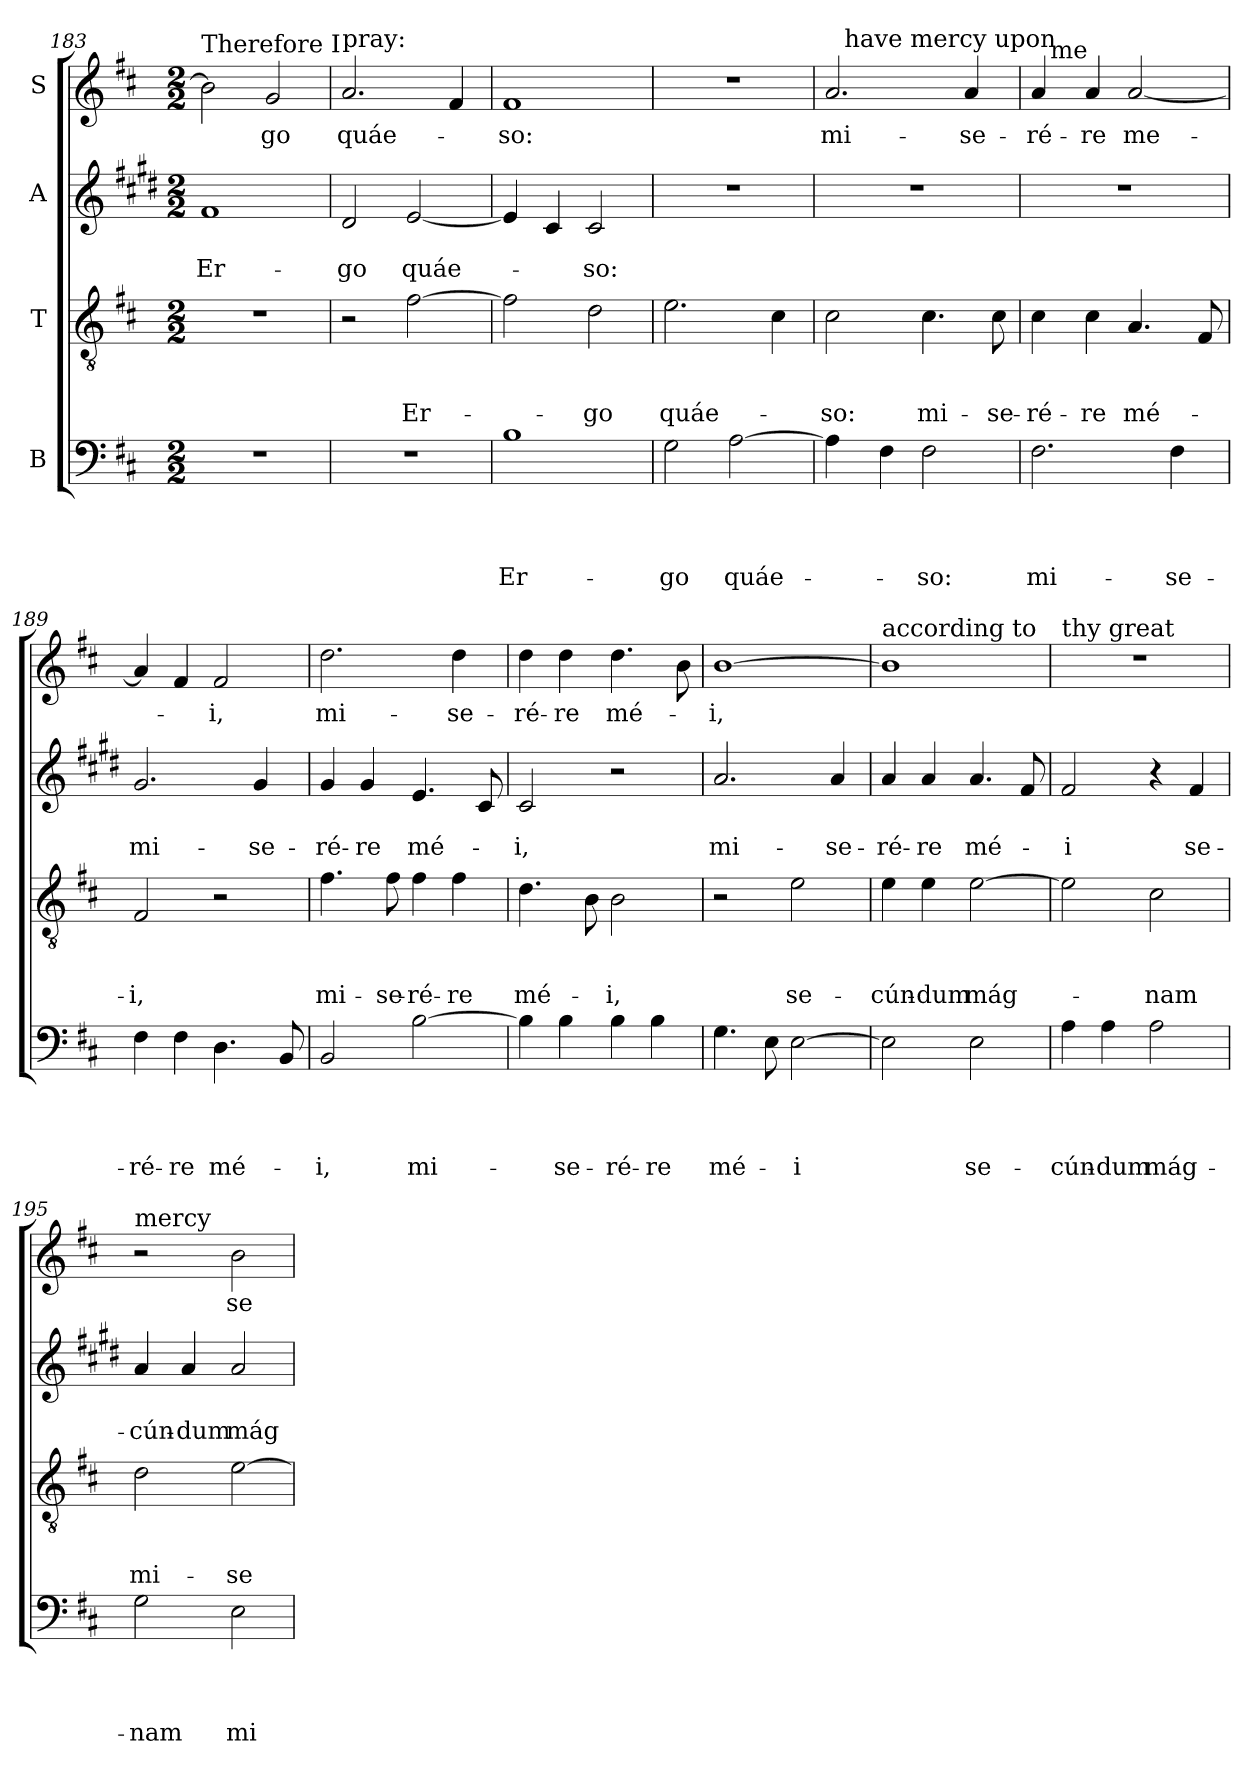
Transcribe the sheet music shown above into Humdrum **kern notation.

**kern	**text	**text	**text	**text	**kern	**text	**text	**text	**kern	**text	**text	**kern	**text
*part4	*part4	*part4	*part4	*part4	*part3	*part3	*part3	*part3	*part2	*part2	*part2	*part1	*part1
*staff4	*staff4	*staff4	*staff4	*staff4	*staff3	*staff3	*staff3	*staff3	*staff2	*staff2	*staff2	*staff1	*staff1
*I"B	*	*	*	*	*I"T	*	*	*	*I"A	*	*	*I"S	*
!!LO:PB:g=z
*clefF4	*	*	*	*	*clefGv2	*	*	*	*clefG2	*	*	*clefG2	*
*	*	*	*	*	*	*	*	*	*ITrd1c2	*	*	*	*
*k[f#c#]	*	*	*	*	*k[f#c#]	*	*	*	*k[f#c#]	*	*	*k[f#c#]	*
*D:	*	*	*	*	*D:	*	*	*	*D:	*	*	*D:	*
*M2/2	*	*	*	*	*M2/2	*	*	*	*M2/2	*	*	*M2/2	*
=183	=183	=183	=183	=183	=183	=183	=183	=183	=183	=183	=183	=183	=183
!	!	!	!	!	!	!	!	!	!	!	!	!LO:TX:a:t=Therefore I	!
!	!	!	!	!	!	!	!	!	!	!	!LO:LY:b	!	!
1r	.	.	.	.	1r	.	.	.	1e	.	Er-	2b\]	.
!	!	!	!	!	!	!	!	!	!	!	!	!	!LO:LY:b
.	.	.	.	.	.	.	.	.	.	.	.	2g/	-go
=184	=184	=184	=184	=184	=184	=184	=184	=184	=184	=184	=184	=184	=184
!	!	!	!	!	!	!	!	!	!	!	!	!LO:TX:a:t=pray&colon;	!
!	!	!	!	!	!	!	!	!	!	!	!LO:LY:b	!	!LO:LY:b
1r	.	.	.	.	2r	.	.	.	2c#/	.	-go	2.a/	quáe-
!	!	!	!	!	!	!	!	!LO:LY:b	!	!	!LO:LY:b	!	!
.	.	.	.	.	[2f#\	.	.	Er-	[2d/	.	quáe-	.	.
.	.	.	.	.	.	.	.	.	.	.	.	4f#/	.
=185	=185	=185	=185	=185	=185	=185	=185	=185	=185	=185	=185	=185	=185
!	!	!	!	!LO:LY:b	!	!	!	!	!	!	!	!	!LO:LY:b
1B	.	.	.	Er-	2f#\]	.	.	.	4d/]	.	.	1f#	-so:
.	.	.	.	.	.	.	.	.	4B/	.	.	.	.
!	!	!	!	!	!	!	!	!LO:LY:b	!	!	!LO:LY:b	!	!
.	.	.	.	.	2d\	.	.	-go	2B/	.	-so:	.	.
=186	=186	=186	=186	=186	=186	=186	=186	=186	=186	=186	=186	=186	=186
!	!	!	!	!LO:LY:b	!	!	!	!LO:LY:b	!	!	!	!	!
2G\	.	.	.	-go	2.e\	.	.	quáe-	1r	.	.	1r	.
!	!	!	!	!LO:LY:b	!	!	!	!	!	!	!	!	!
[2A\	.	.	.	quáe-	.	.	.	.	.	.	.	.	.
.	.	.	.	.	4c#\	.	.	.	.	.	.	.	.
=187	=187	=187	=187	=187	=187	=187	=187	=187	=187	=187	=187	=187	=187
!	!	!	!	!	!	!	!	!LO:LY:b	!	!	!	!	!LO:LY:b
*	*	*	*	*	*	*	*	*	*	*	*	*^	*
4A\]	.	.	.	.	2c#\	.	.	-so:	1r	.	.	2.a/	16ryy	mi-
!	!	!	!	!	!	!	!	!	!	!	!	!	!LO:TX:a:t=have mercy upon	!
.	.	.	.	.	.	.	.	.	.	.	.	.	2...ryy	.
4F#\	.	.	.	.	.	.	.	.	.	.	.	.	.	.
!	!	!	!	!LO:LY:b	!	!	!	!LO:LY:b	!	!	!	!	!	!
2F#\	.	.	.	-so:	4.c#\	.	.	mi-	.	.	.	.	.	.
!	!	!	!	!	!	!	!	!	!	!	!	!	!	!LO:LY:b
.	.	.	.	.	.	.	.	.	.	.	.	4a/	.	-se-
!	!	!	!	!	!	!	!	!LO:LY:b	!	!	!	!	!	!
.	.	.	.	.	8c#\	.	.	-se-	.	.	.	.	.	.
=188	=188	=188	=188	=188	=188	=188	=188	=188	=188	=188	=188	=188	=188	=188
!	!	!	!	!LO:LY:b	!	!	!	!LO:LY:b	!	!	!	!	!	!LO:LY:b
2.F#\	.	.	.	mi-	4c#\	.	.	-ré-	1r	.	.	4a/	16ryy	-ré-
!	!	!	!	!	!	!	!	!	!	!	!	!	!LO:TX:a:t=me	!
.	.	.	.	.	.	.	.	.	.	.	.	.	2...ryy	.
!	!	!	!	!	!	!	!	!LO:LY:b	!	!	!	!	!	!LO:LY:b
.	.	.	.	.	4c#\	.	.	-re	.	.	.	4a/	.	-re
!	!	!	!	!	!	!	!	!LO:LY:b	!	!	!	!	!	!LO:LY:b
.	.	.	.	.	4.A/	.	.	mé-	.	.	.	[2a/	.	me-
!	!	!	!	!LO:LY:b	!	!	!	!	!	!	!	!	!	!
4F#\	.	.	.	-se-	.	.	.	.	.	.	.	.	.	.
.	.	.	.	.	8F#/	.	.	.	.	.	.	.	.	.
!!LO:LB:g=z
=189	=189	=189	=189	=189	=189	=189	=189	=189	=189	=189	=189	=189	=189	=189
!	!	!	!	!LO:LY:b	!	!	!	!LO:LY:b	!	!	!LO:LY:b	!	!	!
*	*	*	*	*	*	*	*	*	*	*	*	*v	*v	*
4F#\	.	.	.	-ré-	2F#/	.	.	-i,	2.f#/	.	mi-	4a/]	.
!	!	!	!	!LO:LY:b	!	!	!	!	!	!	!	!	!
4F#\	.	.	.	-re	.	.	.	.	.	.	.	4f#/	.
!	!	!	!	!LO:LY:b	!	!	!	!	!	!	!	!	!LO:LY:b
4.D\	.	.	.	mé-	2r	.	.	.	.	.	.	2f#/	-i,
!	!	!	!	!	!	!	!	!	!	!	!LO:LY:b	!	!
.	.	.	.	.	.	.	.	.	4f#/	.	-se-	.	.
8BB/	.	.	.	.	.	.	.	.	.	.	.	.	.
=190	=190	=190	=190	=190	=190	=190	=190	=190	=190	=190	=190	=190	=190
!	!	!	!	!LO:LY:b	!	!	!	!LO:LY:b	!	!	!LO:LY:b	!	!LO:LY:b
2BB/	.	.	.	-i,	4.f#\	.	.	mi-	4f#/	.	-ré-	2.dd\	mi-
!	!	!	!	!	!	!	!	!	!	!	!LO:LY:b	!	!
.	.	.	.	.	.	.	.	.	4f#/	.	-re	.	.
!	!	!	!	!	!	!	!	!LO:LY:b	!	!	!	!	!
.	.	.	.	.	8f#\	.	.	-se-	.	.	.	.	.
!	!	!	!	!LO:LY:b	!	!	!	!LO:LY:b	!	!	!LO:LY:b	!	!
[2B\	.	.	.	mi-	4f#\	.	.	-ré-	4.d/	.	mé-	.	.
!	!	!	!	!	!	!	!	!LO:LY:b	!	!	!	!	!LO:LY:b
.	.	.	.	.	4f#\	.	.	-re	.	.	.	4dd\	-se-
.	.	.	.	.	.	.	.	.	8B/	.	.	.	.
=191	=191	=191	=191	=191	=191	=191	=191	=191	=191	=191	=191	=191	=191
!	!	!	!	!	!	!	!	!LO:LY:b	!	!	!LO:LY:b	!	!LO:LY:b
4B\]	.	.	.	.	4.d\	.	.	mé-	2B/	.	-i,	4dd\	-ré-
!	!	!	!	!LO:LY:b	!	!	!	!	!	!	!	!	!LO:LY:b
4B\	.	.	.	-se-	.	.	.	.	.	.	.	4dd\	-re
.	.	.	.	.	8B\	.	.	.	.	.	.	.	.
!	!	!	!	!LO:LY:b	!	!	!	!LO:LY:b	!	!	!	!	!LO:LY:b
4B\	.	.	.	-ré-	2B\	.	.	-i,	2r	.	.	4.dd\	mé-
!	!	!	!	!LO:LY:b	!	!	!	!	!	!	!	!	!
4B\	.	.	.	-re	.	.	.	.	.	.	.	.	.
.	.	.	.	.	.	.	.	.	.	.	.	8b\	.
=192	=192	=192	=192	=192	=192	=192	=192	=192	=192	=192	=192	=192	=192
!	!	!	!	!LO:LY:b	!	!	!	!	!	!	!LO:LY:b	!	!LO:LY:b
4.G\	.	.	.	mé-	2r	.	.	.	2.g/	.	mi-	[1b	-i,
8E\	.	.	.	.	.	.	.	.	.	.	.	.	.
!	!	!	!	!LO:LY:b	!	!	!	!LO:LY:b	!	!	!	!	!
[2E\	.	.	.	-i	2e\	.	.	se-	.	.	.	.	.
!	!	!	!	!	!	!	!	!	!	!	!LO:LY:b	!	!
.	.	.	.	.	.	.	.	.	4g/	.	-se-	.	.
=193	=193	=193	=193	=193	=193	=193	=193	=193	=193	=193	=193	=193	=193
!	!	!	!	!	!	!	!	!	!	!	!	!LO:TX:a:t=according to	!
!	!	!	!	!	!	!	!	!LO:LY:b	!	!	!LO:LY:b	!	!
2E\]	.	.	.	.	4e\	.	.	-cún-	4g/	.	-ré-	1b]	.
!	!	!	!	!	!	!	!	!LO:LY:b	!	!	!LO:LY:b	!	!
.	.	.	.	.	4e\	.	.	-dum	4g/	.	-re	.	.
!	!	!	!	!LO:LY:b	!	!	!	!LO:LY:b	!	!	!LO:LY:b	!	!
2E\	.	.	.	se-	[2e\	.	.	mág-	4.g/	.	mé-	.	.
.	.	.	.	.	.	.	.	.	8e/	.	.	.	.
!!LO:PB:g=z
=194	=194	=194	=194	=194	=194	=194	=194	=194	=194	=194	=194	=194	=194
!	!	!	!	!	!	!	!	!	!	!	!	!LO:TX:a:t=thy great	!
!	!	!	!	!LO:LY:b	!	!	!	!	!	!	!LO:LY:b	!	!
4A\	.	.	.	-cún-	2e\]	.	.	.	2e/	.	-i	1r	.
!	!	!	!	!LO:LY:b	!	!	!	!	!	!	!	!	!
4A\	.	.	.	-dum	.	.	.	.	.	.	.	.	.
!	!	!	!	!LO:LY:b	!	!	!	!LO:LY:b	!	!	!	!	!
2A\	.	.	.	mág-	2c#\	.	.	-nam	4r	.	.	.	.
!	!	!	!	!	!	!	!	!	!	!	!LO:LY:b	!	!
.	.	.	.	.	.	.	.	.	4e/	.	se-	.	.
=195	=195	=195	=195	=195	=195	=195	=195	=195	=195	=195	=195	=195	=195
!	!	!	!	!	!	!	!	!	!	!	!	!LO:TX:a:t=mercy	!
!	!	!	!	!LO:LY:b	!	!	!	!LO:LY:b	!	!	!LO:LY:b	!	!
2G\	.	.	.	-nam	2d\	.	.	mi-	4g/	.	-cún-	2r	.
!	!	!	!	!	!	!	!	!	!	!	!LO:LY:b	!	!
.	.	.	.	.	.	.	.	.	4g/	.	-dum	.	.
!	!	!	!	!LO:LY:b	!	!	!	!LO:LY:b	!	!	!LO:LY:b	!	!LO:LY:b
2E\	.	.	.	mi-	[2e\	.	.	-se-	2g/	.	mág-	2b\	se-
=	=	=	=	=	=	=	=	=	=	=	=	=	=
*-	*-	*-	*-	*-	*-	*-	*-	*-	*-	*-	*-	*-	*-
